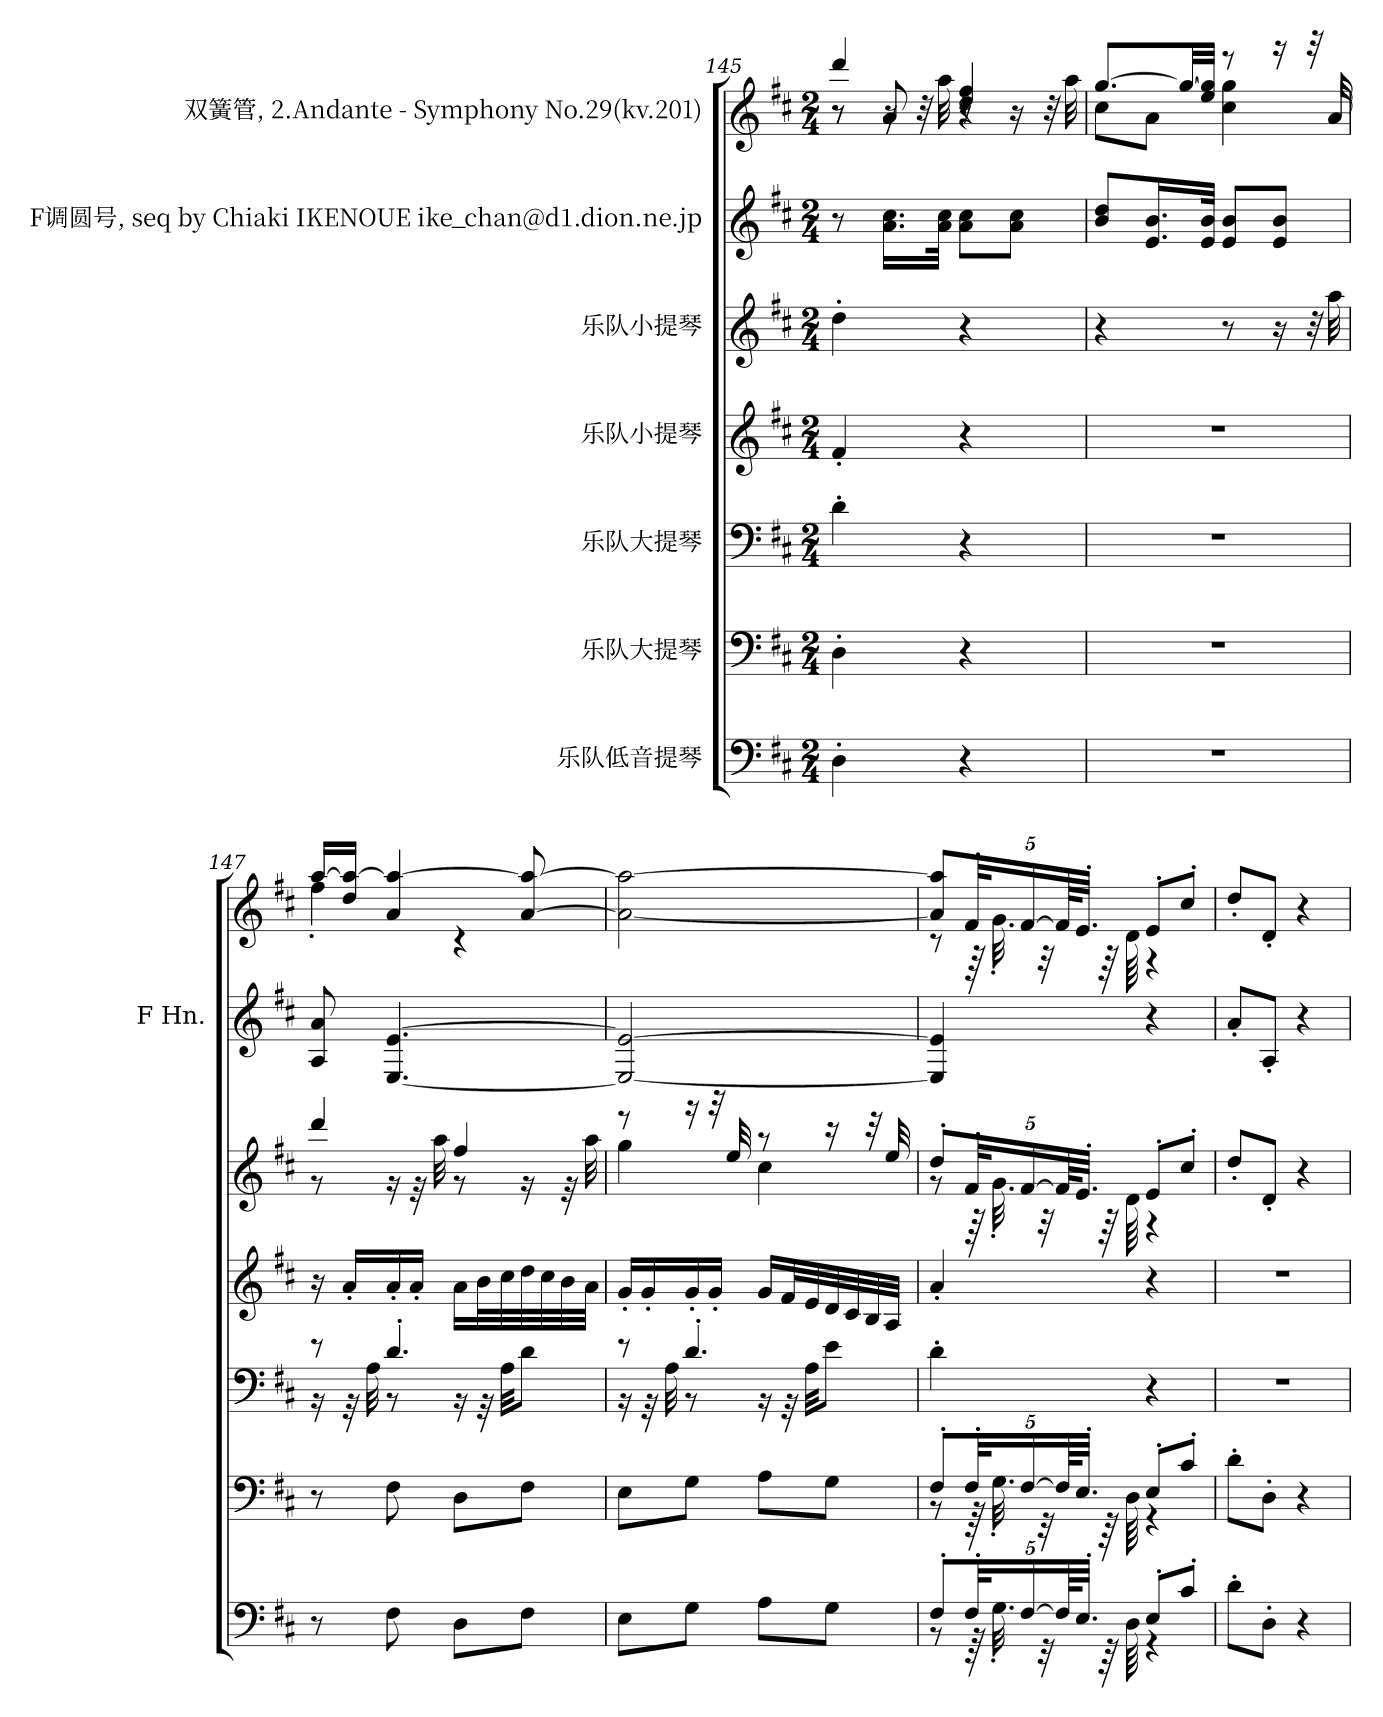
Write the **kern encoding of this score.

**kern	**kern	**kern	**kern	**kern	**kern	**kern
*part7	*part6	*part5	*part4	*part3	*part2	*part1
*staff7	*staff6	*staff5	*staff4	*staff3	*staff2	*staff1
*I"乐队低音提琴	*I"乐队大提琴	*I"乐队大提琴	*I"乐队小提琴	*I"乐队小提琴	*I"F调圆号, seq by Chiaki IKENOUE ike_chan@d1.dion.ne.jp	*I"双簧管, 2.Andante - Symphony No.29(kv.201)
*	*	*	*	*	*I'F Hn.	*
*clefF4	*clefF4	*clefF4	*clefG2	*clefG2	*clefG2	*clefG2
*ITrd7c12	*	*	*	*	*ITrd4c7	*
*k[f#c#]	*k[f#c#]	*k[f#c#]	*k[f#c#]	*k[f#c#]	*k[f#]	*k[f#c#]
*M2/4	*M2/4	*M2/4	*M2/4	*M2/4	*M2/4	*M2/4
*MM40	*MM40	*MM40	*MM40	*MM40	*MM40	*MM40
=145	=145	=145	=145	=145	=145	=145
*	*	*	*	*	*	*^
*	*	*	*	*	*	*	*^
4DD'\	4D'\	4d'\	4f#'/	4dd'\	8r	4ddd/	8r	8r
.	.	.	.	.	16.d\ 16.f#\LL	.	16r	8a/
.	.	.	.	.	.	.	32r	.
.	.	.	.	.	32d\ 32f#\JJk	.	32aa\	.
4r	4r	4r	4r	4r	8d\ 8f#\L	4r	8r	4dd/ 4ff#/
.	.	.	.	.	8d\ 8f#\J	.	16r	.
.	.	.	.	.	.	.	32r	.
.	.	.	.	.	.	.	32aa\	.
*	*	*	*	*	*	*	*v	*v
=146	=146	=146	=146	=146	=146	=146	=146
2r	2r	2r	2r	4r	8e/ 8g/L	[8.gg/L	8cc#\L
.	.	.	.	.	16.A/ 16.e/L	.	8a\J
.	.	.	.	.	.	32gg/LL_	.
.	.	.	.	.	32A/ 32e/JJk	32ee/ 32gg/]JJJ	.
.	.	.	.	8r	8A/ 8e/L	8r	4cc#\ 4gg\
.	.	.	.	16r	8A/ 8e/J	16r	.
.	.	.	.	32r	.	32r	.
.	.	.	.	32aa\	.	32a/	.
!!LO:PB:g=z	!!
=147	=147	=147	=147	=147	=147	=147	=147
*	*	*^	*	*^	*	*	*
8r	8r	8r	16r	16r	4ddd/	8r	8D/ 8d/	[16aa/LL	4ff#'\
.	.	.	32r	16a'/LL	.	.	.	16dd/ 16aa/_JJ	.
.	.	.	32A\	.	.	.	.	.	.
8FF#\	8F#\	4.d'/	8r	16a'/	.	16r	[4.AA/ [4.A/	4a/ 4aa/_	.
.	.	.	.	16a'/JJ	.	32r	.	.	.
.	.	.	.	.	.	32aa\	.	.	.
8DD\L	8D\L	.	16r	16a\LL	4ff#/	8r	.	.	4r
.	.	.	32r	32b\L	.	.	.	.	.
.	.	.	32A\KKL	32cc#\	.	.	.	.	.
8FF#\J	8F#\J	.	8d\J	32dd\	.	16r	.	[8a/ 8aa/_	.
.	.	.	.	32cc#\	.	.	.	.	.
.	.	.	.	32b\	.	32r	.	.	.
.	.	.	.	32a\JJJ	.	32aa\	.	.	.
*	*	*	*	*	*	*	*	*v	*v
=148	=148	=148	=148	=148	=148	=148	=148	=148
8EE\L	8E\L	8r	16r	16g'/LL	8r	4gg\	2AA/_ 2A/_	2a\_ 2aa\_
.	.	.	32r	16g'/	.	.	.	.
.	.	.	32A\	.	.	.	.	.
8GG\J	8G\J	4.d'/	8r	16g'/	16r	.	.	.
.	.	.	.	16g'/JJ	32r	.	.	.
.	.	.	.	.	32ee/	.	.	.
8AA\L	8A\L	.	16r	16g/LL	8r	4cc#\	.	.
.	.	.	32r	32f#/L	.	.	.	.
.	.	.	32A\KKL	32e/	.	.	.	.
8GG\J	8G\J	.	8e\J	32d/	16r	.	.	.
.	.	.	.	32c#/	.	.	.	.
.	.	.	.	32B/	32r	.	.	.
.	.	.	.	32A/JJJ	32ee/	.	.	.
*	*	*v	*v	*	*	*	*	*
=149	=149	=149	=149	=149	=149	=149	=149
*	*	*	*	*	*	*	*MM36
*^	*^	*	*	*	*	*	*^
8FF#'/L	8r	8F#'/L	8r	4d'\	4a'/	8dd'/L	8r	4AA/] 4A/]	8a/] 8aa/]L	8r
*Xbrackettup	*	*Xbrackettup	*	*	*	*Xbrackettup	*	*	*Xbrackettup	*
40FF#'/KL	64r	40F#'/KL	64r	.	.	40f#'/KL	64r	.	40f#'/KL	64r
.	32.GG'\	.	32.G'\	.	.	.	32.g'\	.	.	32.g'\
[20FF#/	.	[20F#/	.	.	.	[20f#/	.	.	[20f#/	.
.	32r	.	32r	.	.	.	32r	.	.	32r
80FF#/KL]	.	80F#/KL]	.	.	.	80f#/KL]	.	.	80f#/KL]	.
40.EE'/JJJ	.	40.E'/JJJ	.	.	.	40.e'/JJJ	.	.	40.e'/JJJ	.
.	64r	.	64r	.	.	.	64r	.	.	64r
.	64DD\	.	64D\	.	.	.	64d\	.	.	64d\
*	*	*	*	*	*	*	*	*	*MM36	*
8EE'/L	4r	8E'/L	4r	4r	4r	8e'/L	4r	4r	8e'/L	4r
8C#'/J	.	8c#'/J	.	.	.	8cc#'/J	.	.	8cc#'/J	.
*v	*v	*	*	*	*	*v	*v	*	*v	*v
*	*v	*v	*	*	*	*	*
!!LO:PB:g=z
=150	=150	=150	=150	=150	=150	=150
8D'\L	8d'\L	2r	2r	8dd'/L	8d'/L	8dd'/L
8DD'\J	8D'\J	.	.	8d'/J	8D'/J	8d'/J
4r	4r	.	.	4r	4r	4r
=	=	=	=	=	=	=
*-	*-	*-	*-	*-	*-	*-
